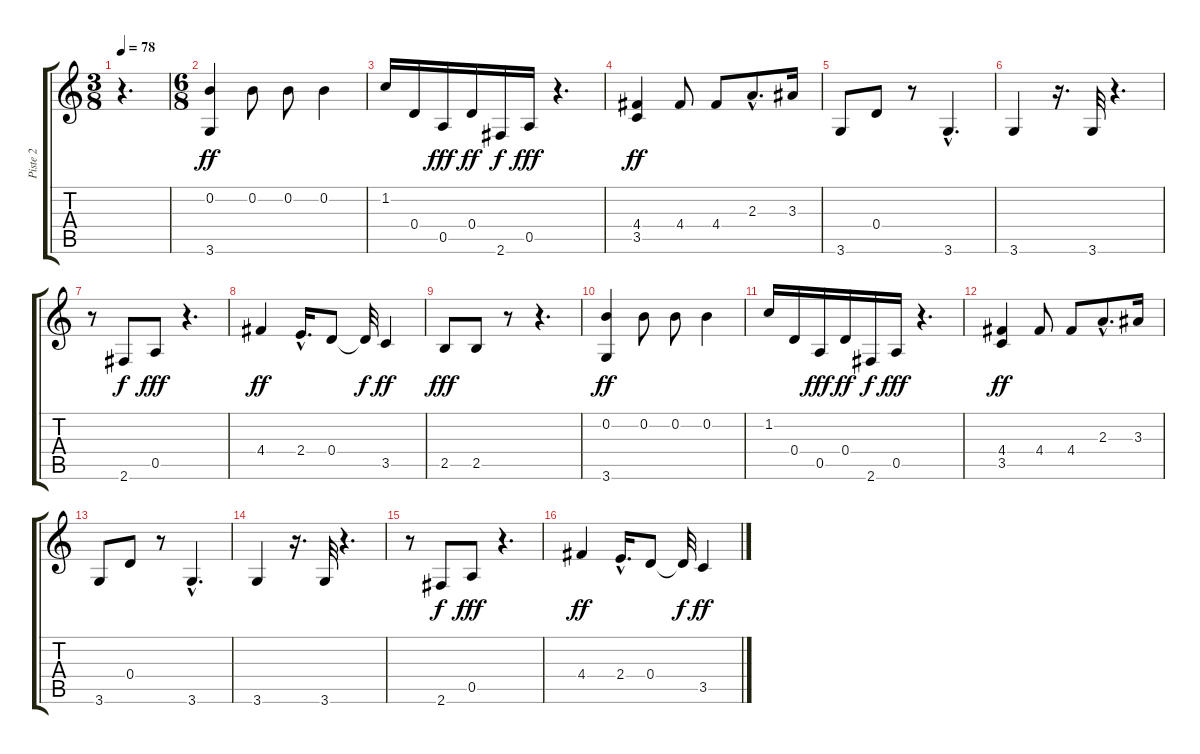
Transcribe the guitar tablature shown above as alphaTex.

\track ("Piste 2" "Piste 2") {instrument acousticguitarnylon}
\staff {score tabs}
\tuning (E4 B3 G3 D3 A2 E2) {hide}
\ts (3 8)
\tempo 78
\clef g2
\ks c
r.4{d dy ff instrument acousticguitarnylon} |
\ts (6 8)
(0.2 3.6).4 0.2.8 0.2.8 0.2.4 |
1.2.16 0.4.16 0.5.16{dy fff} 0.4.16{dy ff} 2.6.16{dy f} 0.5.16{dy fff} r.4{d} |
(4.4 3.5).4{dy ff} 4.4.8 4.4.8 2.3{hac}.8{d} 3.3.16 |
3.6.8 0.4.8 r.8 3.6{hac}.4{d} |
3.6.4 r.16{d} 3.6.32 r.4{d} |
r.8 2.6.8{dy f} 0.5.8{dy fff} r.4{d} |
4.4.4{dy ff} 2.4{hac}.16{d} 0.4.8 0.4{t}.32{dy f} 3.5.4{dy ff} |
2.5.8{dy fff} 2.5.8 r.8 r.4{d} |
(0.2 3.6).4{dy ff} 0.2.8 0.2.8 0.2.4 |
1.2.16 0.4.16 0.5.16{dy fff} 0.4.16{dy ff} 2.6.16{dy f} 0.5.16{dy fff} r.4{d} |
(4.4 3.5).4{dy ff} 4.4.8 4.4.8 2.3{hac}.8{d} 3.3.16 |
3.6.8 0.4.8 r.8 3.6{hac}.4{d} |
3.6.4 r.16{d} 3.6.32 r.4{d} |
r.8 2.6.8{dy f} 0.5.8{dy fff} r.4{d} |
4.4.4{dy ff} 2.4{hac}.16{d} 0.4.8 0.4{t}.32{dy f} 3.5.4{dy ff}
